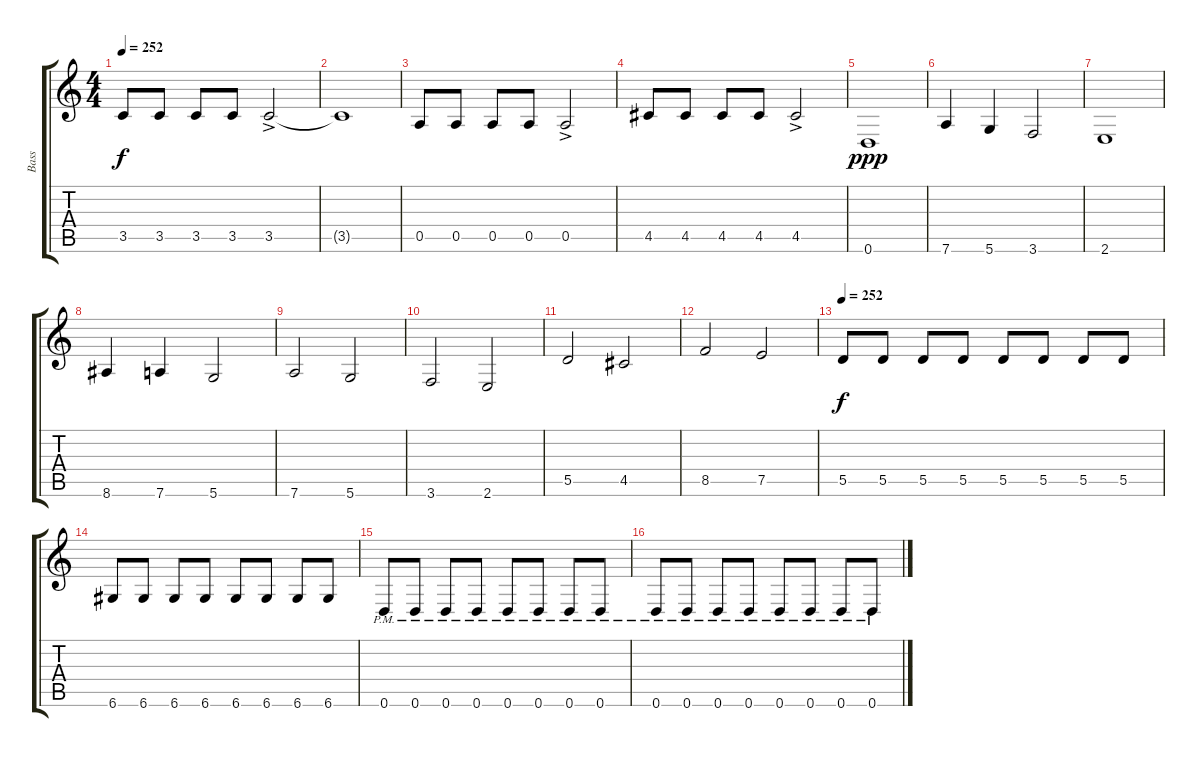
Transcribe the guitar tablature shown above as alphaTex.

\track ("Bass" "Bass") {instrument electricbasspick}
\staff {score tabs}
\tuning (E4 B3 G3 D3 A2 D2) {hide}
\ts (4 4)
\tempo 252
\clef g2
\ks c
3.5.8{dy f} 3.5.8 3.5.8 3.5.8 3.5{ac}.2 |
3.5{t}.1 |
0.5.8 0.5.8 0.5.8 0.5.8 0.5{ac}.2 |
4.5.8 4.5.8 4.5.8 4.5.8 4.5{ac}.2 |
0.6.1{dy ppp} |
7.6.4 5.6.4 3.6.2 |
2.6.1 |
8.6.4 7.6.4 5.6.2 |
7.6.2 5.6.2 |
3.6.2 2.6.2 |
5.5.2 4.5.2 |
8.5.2 7.5.2 |
\tempo 252
5.5.8{dy f} 5.5.8 5.5.8 5.5.8 5.5.8 5.5.8 5.5.8 5.5.8 |
6.6.8 6.6.8 6.6.8 6.6.8 6.6.8 6.6.8 6.6.8 6.6.8 |
0.6{pm}.8 0.6{pm}.8 0.6{pm}.8 0.6{pm}.8 0.6{pm}.8 0.6{pm}.8 0.6{pm}.8 0.6{pm}.8 |
0.6{pm}.8 0.6{pm}.8 0.6{pm}.8 0.6{pm}.8 0.6{pm}.8 0.6{pm}.8 0.6{pm}.8 0.6{pm}.8
